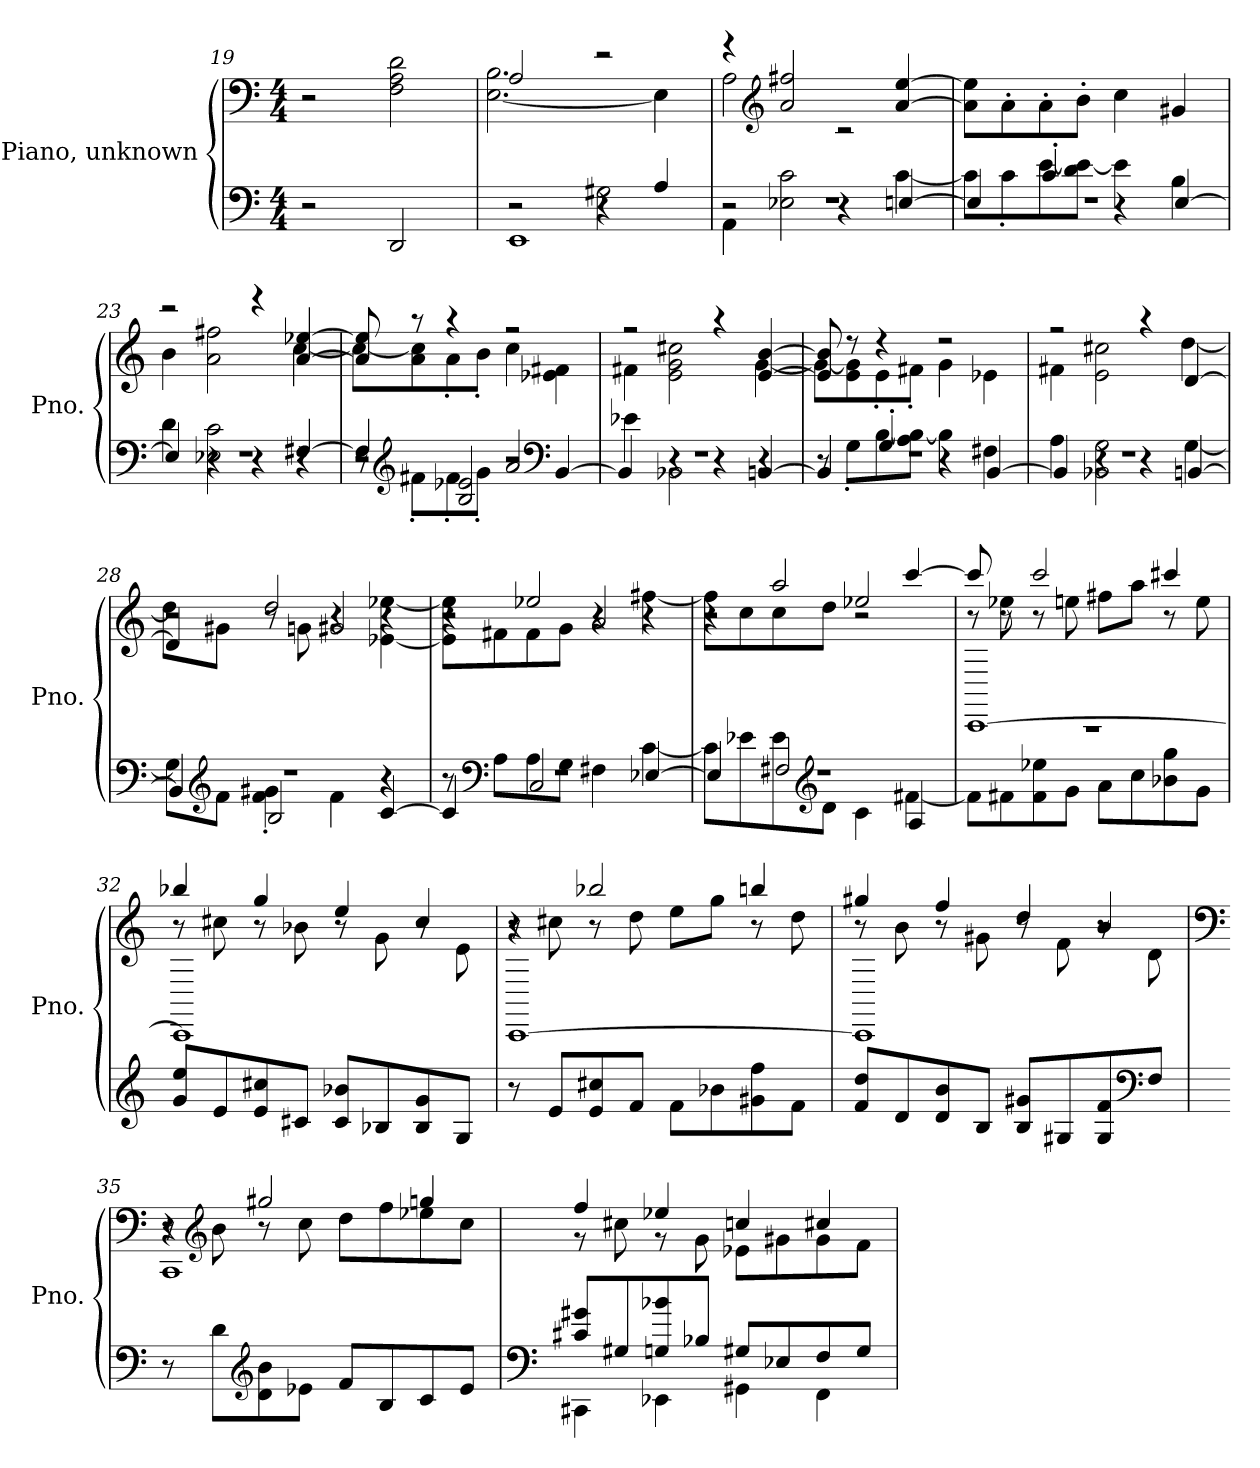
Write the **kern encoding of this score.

**kern	**kern
*part1	*part1
*staff2	*staff1
*I"Piano, unknown	*
*I'Pno.	*
*clefF4	*clefF4
*k[]	*k[]
*M4/4	*M4/4
=19	=19
2r	2r
2DD/	2F\ 2A\ 2d\
=20	=20
*^	*^
*	*^	*	*
2r	2r	1EE	2A/	[2.E\ 2.B\
4r	2G#X\	.	2r	.
4A/	.	.	.	4E\]
=21	=21	=21	=21	=21
1r	4AA\	2r	4r	2A\
*	*	*	*clefG2	*
.	2E-X\ 2c\	.	2a/ 2ff#X/	.
.	.	4r	.	2r
.	[4c\	[4En/	[4a/ [4ee/	.
*	*	*	*v	*v
=22	=22	=22	=22
1r	8c\L]	4E/]	8a\] 8ee\]L
.	8c'\	.	8a'\
.	[8e\	4c'/	8a'\
.	8d\ 8e\_J	.	8b'\J
.	4e\]	4r	4cc\
.	4B\	[4E/	4g#X/
=23	=23	=23	=23
*	*	*	*^
1r	4d\	4E/]	2r	4b\
.	2E-X\ 2c\	4r	.	2a\ 2ff#X\
.	.	4r	4r	.
.	4r	[4F#X/	[4a/ [4ee-X/	[4cc\
!!LO:LB:g=z	!!
=24	=24	=24	=24	=24
2r	8r	4F#/]	8a/] 8ee-/]	8cc\L_
*clefG2	*	*	*	*
.	8f#X'\L	.	8r	8a\ 8cc\]
.	8f#'\	2B/ 2e-X/	4r	8a'\
.	8g'\J	.	.	8b'\J
2a/	2r	.	2r	4cc\
*clefF4	*	*	*	*
.	.	[4BB/	.	4e-X\ 4f#X\
=25	=25	=25	=25	=25
1r	4e-X\	4BB/]	2r	4f#X\
.	2BB-X\	4r	.	2e\ 2g\ 2cc#X\
.	.	4r	4r	.
.	4r	[4BBn/	[4e/ [4b/	[4g\
=26	=26	=26	=26	=26
1r	8r	4BB/]	8e/] 8b/]	8g\L_
.	8G'\L	.	8r	8e\ 8g\]
.	[8B\	4G'/	4r	8e'\
.	8A\ 8B\_J	.	.	8f#X'\J
.	4B\]	4r	2r	4g\
.	4F#X\	[4BB/	.	4e-X\
=27	=27	=27	=27	=27
1r	4A\	4BB/]	2r	4f#X\
.	2BB-X\ 2G\	4r	.	2e\ 2cc#X\
.	.	4r	4r	.
.	[4G\	[4BBn/	[4d/	[4dd\
!!LO:PB:g=z
=28	=28	=28	=28	=28
*	*	*	*	*^
1r	8G\L]	4BB/]	4d/]	8dd\L]	2r
*clefG2	*	*	*	*	*
.	8f\J	.	.	8g#X\J	.
.	4f\' 4g#X\'	2B/	2dd/	8r	.
.	.	.	.	8gn\	.
.	4f\	.	.	4r	2g#X/
.	4r	[4c/	4r	[4e-X\ [4ee-X\	.
=29	=29	=29	=29	=29	=29
1r	8r	4c/]	4r	8e-\] 8ee-\]L	2r
*clefF4	*	*	*	*	*
.	8A\L	.	.	8f#X\	.
.	8A\	2C/	2ee-X/	8f#\	.
.	8G\J	.	.	8g\J	.
.	4F#X\	.	.	4r	2a/
.	[4c\	[4E-X/	4r	[4ff#X\	.
=30	=30	=30	=30	=30	=30
1r	8c\L]	4E-/]	4r	8ff#\L]	2r
.	8e-X\	.	.	8cc\	.
.	8e-\	2F#X/	2aa/	8cc\	.
*clefG2	*	*	*	*	*
.	8d\J	.	.	8dd\J	.
.	4c\	.	.	2r	2ee-X/
.	[4f#X\	4A/	[4ccc/	.	.
*	*v	*v	*	*	*
!!LO:LB:g=z	!!	!!
=31	=31	=31	=31	=31
1r	8f#\L]	8ccc/]	8r	[1CC
.	8f#X\	8r	8ee-X\	.
.	8f#\ 8ee-X\	2ccc/	8r	.
.	8g\J	.	8een\	.
.	8a\L	.	8ff#X\L	.
.	8cc\	.	8aa\J	.
.	8b-X\ 8gg\	4ccc#X/	8r	.
.	8g\J	.	8ee\	.
*v	*v	*	*	*
=32	=32	=32	=32
8g/ 8ee/L	4bb-X/	8r	1CC]
8e/	.	8cc#X\	.
8e/ 8cc#X/	4gg/	8r	.
8c#X/J	.	8b-X\	.
8c#/ 8b-X/L	4ee/	8r	.
8B-X/	.	8g\	.
8B-/ 8g/	4cc#/	8r	.
8G/J	.	8e\	.
=33	=33	=33	=33
8r	4r	8r	[1CC
8e/L	.	8cc#X\	.
8e/ 8cc#X/	2bb-X/	8r	.
8f/J	.	8dd\	.
8f\L	.	8ee\L	.
8b-X\	.	8gg\J	.
8g#X\ 8ff\	4bbn/	8r	.
8f\J	.	8dd\	.
!!LO:LB:g=z	!!	!!
=34	=34	=34	=34
8f/ 8dd/L	4gg#X/	8r	1CC]
8d/	.	8b\	.
8d/ 8b/	4ff/	8r	.
8B/J	.	8g#X\	.
8B/ 8g#X/L	4dd/	8r	.
8G#X/	.	8f\	.
8G#/ 8f/	4b/	8r	.
*clefF4	*	*	*
8F/J	.	8d\	.
=35	=35	=35	=35
*	*clefF4	*	*
8r	4r	8r	1CC
*	*clefG2	*	*
8d\L	.	8b\	.
*clefG2	*	*	*
8d\ 8b\	2gg#X/	8r	.
8e-X\J	.	8cc\	.
8f/L	.	8dd\L	.
8B/	.	8ff\	.
8c/	4ggn/	8ee-X\	.
8e-/J	.	8cc\J	.
*	*v	*v	*v
=36	=36
*clefF4	*
*^	*^
8c#X/ 8g#X/L	4CC#X\	4ff/	8r
8G#X/	.	.	8cc#X\
8Gn/ 8b-X/	4EE-X\	4ee-X/	8r
8B-X/J	.	.	8g\
8G#X/L	4GG#X\	4ccn/	8e-X\L
8E-X/	.	.	8g#X\
8F/	4FF\	4cc#X/	8g#\
8G#/J	.	.	8f\J
*v	*v	*	*
*	*v	*v
=	=
*-	*-
